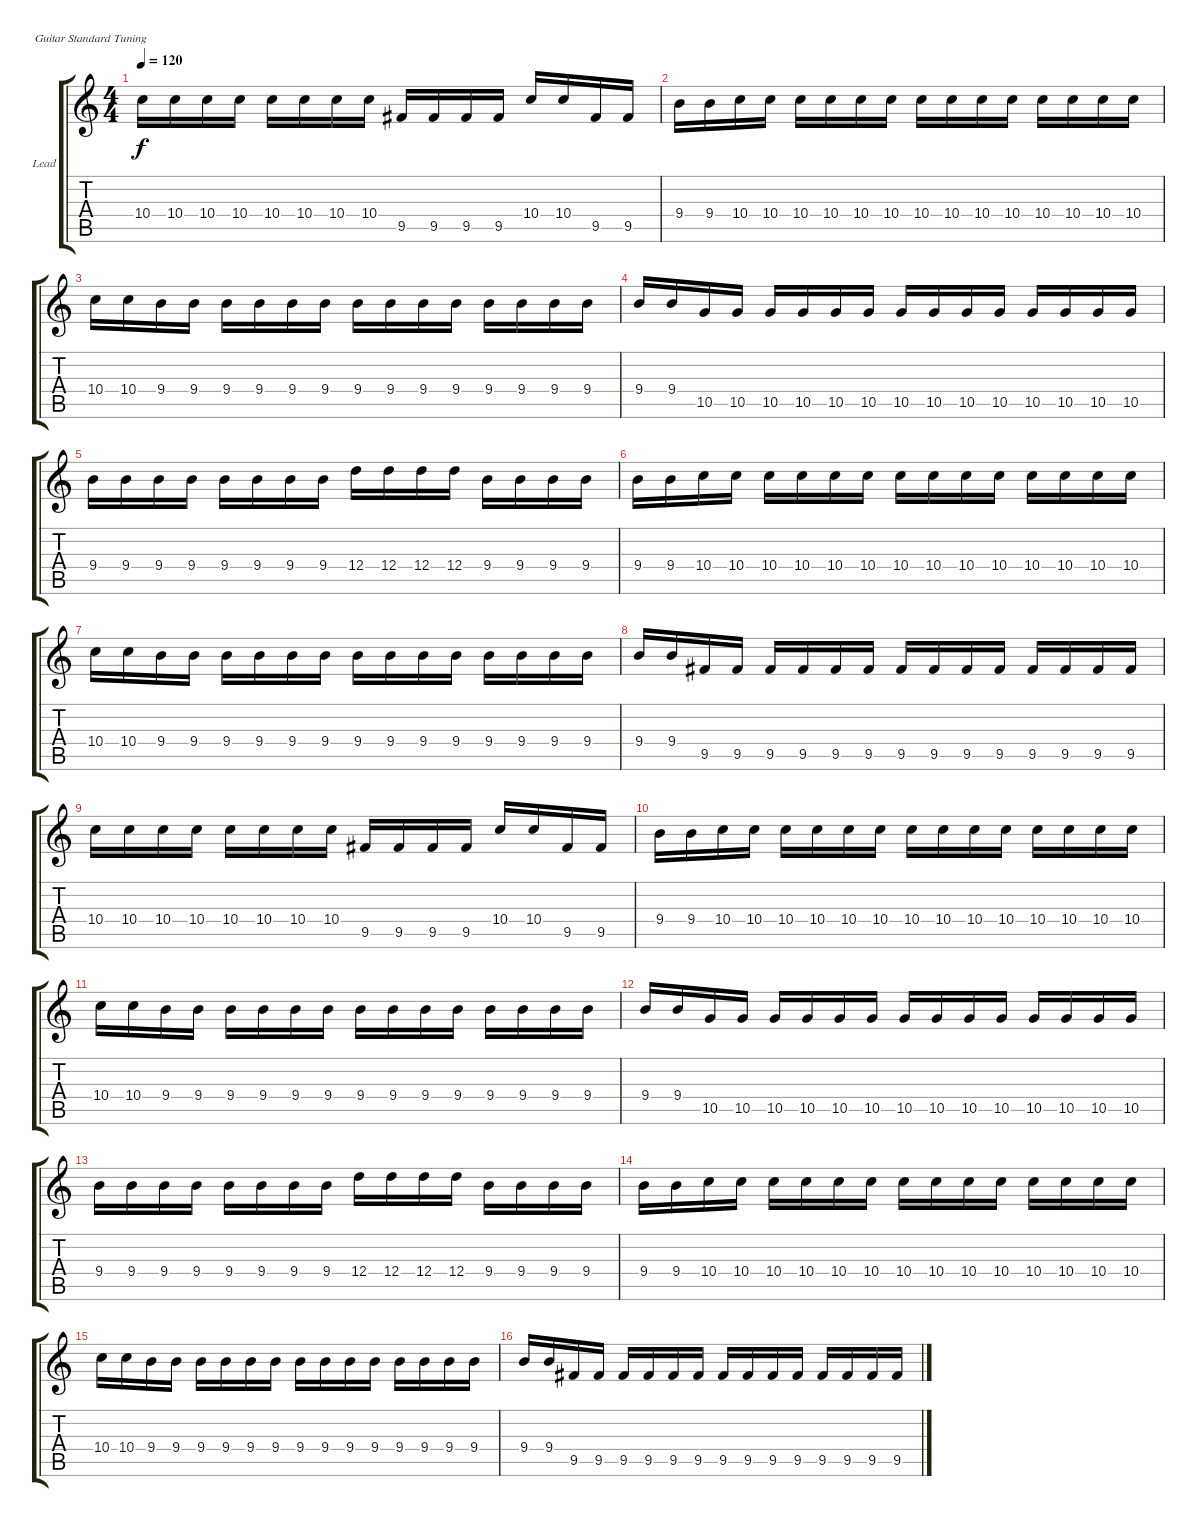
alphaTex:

\defaultSystemsLayout 4
\bracketExtendMode groupsimilarinstruments
\firstSystemTrackNameOrientation horizontal
\otherSystemsTrackNameOrientation horizontal
\track ("Guitar Lead" "Lead") {instrument distortionguitar}
\staff {score tabs}
\tuning (E4 B3 G3 D3 A2 E2)
\ts (4 4)
\tempo 120
\clef g2
\scale
0.333333
\ks c
10.4.16{dy f} 10.4.16 10.4.16 10.4.16 10.4.16 10.4.16 10.4.16 10.4.16 9.5.16 9.5.16 9.5.16 9.5.16 10.4.16 10.4.16 9.5.16 9.5.16 |
\scale
0.333333 9.4.16 9.4.16 10.4.16 10.4.16 10.4.16 10.4.16 10.4.16 10.4.16 10.4.16 10.4.16 10.4.16 10.4.16 10.4.16 10.4.16 10.4.16 10.4.16 |
\scale
0.333333 10.4.16 10.4.16 9.4.16 9.4.16 9.4.16 9.4.16 9.4.16 9.4.16 9.4.16 9.4.16 9.4.16 9.4.16 9.4.16 9.4.16 9.4.16 9.4.16 |
\scale
0.333333 9.4.16 9.4.16 10.5.16 10.5.16 10.5.16 10.5.16 10.5.16 10.5.16 10.5.16 10.5.16 10.5.16 10.5.16 10.5.16 10.5.16 10.5.16 10.5.16 |
\scale
0.333333 9.4.16 9.4.16 9.4.16 9.4.16 9.4.16 9.4.16 9.4.16 9.4.16 12.4.16 12.4.16 12.4.16 12.4.16 9.4.16 9.4.16 9.4.16 9.4.16 |
\scale
0.333333 9.4.16 9.4.16 10.4.16 10.4.16 10.4.16 10.4.16 10.4.16 10.4.16 10.4.16 10.4.16 10.4.16 10.4.16 10.4.16 10.4.16 10.4.16 10.4.16 |
\scale
0.333333 10.4.16 10.4.16 9.4.16 9.4.16 9.4.16 9.4.16 9.4.16 9.4.16 9.4.16 9.4.16 9.4.16 9.4.16 9.4.16 9.4.16 9.4.16 9.4.16 |
\scale
0.333333 9.4.16 9.4.16 9.5.16 9.5.16 9.5.16 9.5.16 9.5.16 9.5.16 9.5.16 9.5.16 9.5.16 9.5.16 9.5.16 9.5.16 9.5.16 9.5.16 |
\scale
0.333333 10.4.16 10.4.16 10.4.16 10.4.16 10.4.16 10.4.16 10.4.16 10.4.16 9.5.16 9.5.16 9.5.16 9.5.16 10.4.16 10.4.16 9.5.16 9.5.16 |
\scale
0.333333 9.4.16 9.4.16 10.4.16 10.4.16 10.4.16 10.4.16 10.4.16 10.4.16 10.4.16 10.4.16 10.4.16 10.4.16 10.4.16 10.4.16 10.4.16 10.4.16 |
\scale
0.333333 10.4.16 10.4.16 9.4.16 9.4.16 9.4.16 9.4.16 9.4.16 9.4.16 9.4.16 9.4.16 9.4.16 9.4.16 9.4.16 9.4.16 9.4.16 9.4.16 |
\scale
0.333333 9.4.16 9.4.16 10.5.16 10.5.16 10.5.16 10.5.16 10.5.16 10.5.16 10.5.16 10.5.16 10.5.16 10.5.16 10.5.16 10.5.16 10.5.16 10.5.16 |
\scale
0.333333 9.4.16 9.4.16 9.4.16 9.4.16 9.4.16 9.4.16 9.4.16 9.4.16 12.4.16 12.4.16 12.4.16 12.4.16 9.4.16 9.4.16 9.4.16 9.4.16 |
\scale
0.333333 9.4.16 9.4.16 10.4.16 10.4.16 10.4.16 10.4.16 10.4.16 10.4.16 10.4.16 10.4.16 10.4.16 10.4.16 10.4.16 10.4.16 10.4.16 10.4.16 |
\scale
0.333333 10.4.16 10.4.16 9.4.16 9.4.16 9.4.16 9.4.16 9.4.16 9.4.16 9.4.16 9.4.16 9.4.16 9.4.16 9.4.16 9.4.16 9.4.16 9.4.16 |
\scale
0.333333 9.4.16 9.4.16 9.5.16 9.5.16 9.5.16 9.5.16 9.5.16 9.5.16 9.5.16 9.5.16 9.5.16 9.5.16 9.5.16 9.5.16 9.5.16 9.5.16
